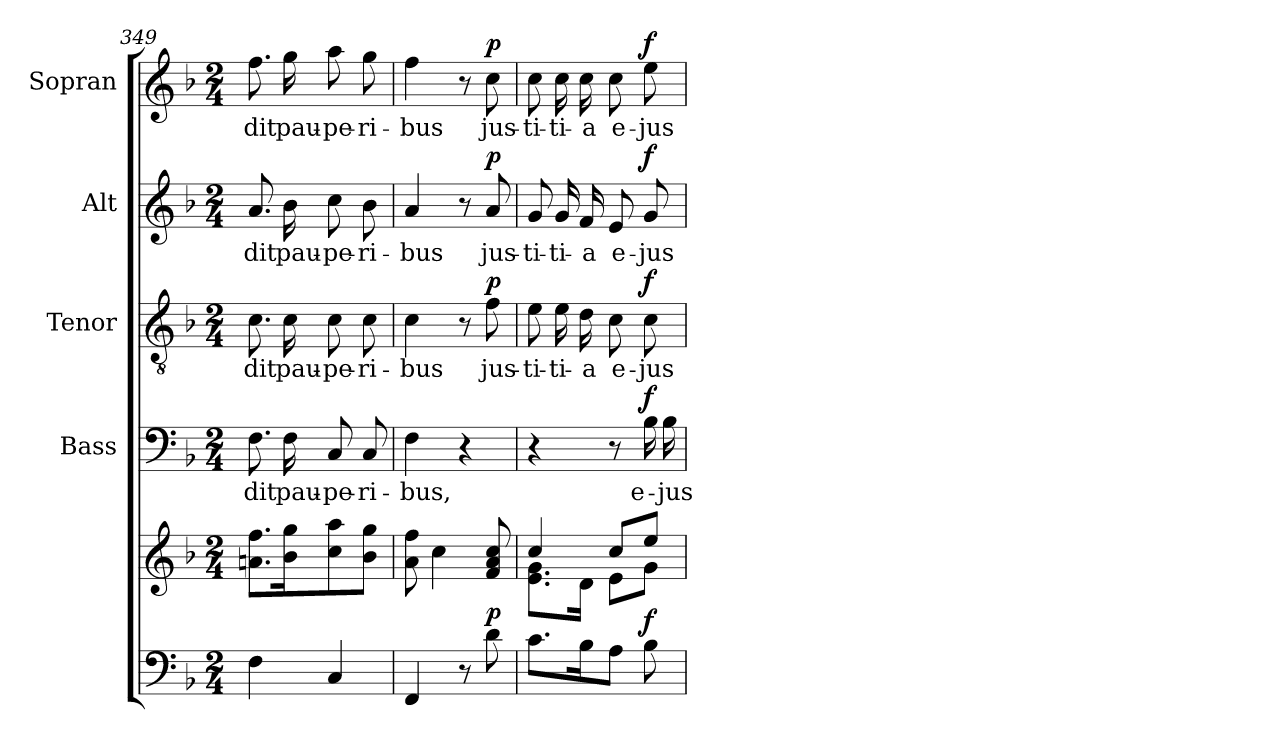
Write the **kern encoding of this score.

**kern	**kern	**dynam	**kern	**text	**dynam	**kern	**text	**dynam	**kern	**text	**dynam	**kern	**text	**dynam
*part5	*part5	*part5	*part4	*part4	*part4	*part3	*part3	*part3	*part2	*part2	*part2	*part1	*part1	*part1
*staff6	*staff5	*staff5/6	*staff4	*staff4	*staff4	*staff3	*staff3	*staff3	*staff2	*staff2	*staff2	*staff1	*staff1	*staff1
*	*	*	*I"Bass	*	*	*I"Tenor	*	*	*I"Alt	*	*	*I"Sopran	*	*
*	*	*	*I'B.	*	*	*I'T.	*	*	*I'A.	*	*	*I'S.	*	*
!!LO:PB:g=z
*clefF4	*clefG2	*	*clefF4	*	*	*clefGv2	*	*	*clefG2	*	*	*clefG2	*	*
*k[b-]	*k[b-]	*	*k[b-]	*	*	*k[b-]	*	*	*k[b-]	*	*	*k[b-]	*	*
*F:	*F:	*	*F:	*	*	*F:	*	*	*F:	*	*	*F:	*	*
*M2/4	*M2/4	*	*M2/4	*	*	*M2/4	*	*	*M2/4	*	*	*M2/4	*	*
=349	=349	=349	=349	=349	=349	=349	=349	=349	=349	=349	=349	=349	=349	=349
!	!	!	!	!LO:LY:b	!	!	!LO:LY:b	!	!	!LO:LY:b	!	!	!LO:LY:b	!
4F\	8.an\ 8.ff\L	.	8.F\	-dit	.	8.c\	-dit	.	8.a/	-dit	.	8.ff\	-dit	.
!	!	!	!	!LO:LY:b	!	!	!LO:LY:b	!	!	!LO:LY:b	!	!	!LO:LY:b	!
.	16b-\ 16gg\k	.	16F\	pau-	.	16c\	pau-	.	16b-\	pau-	.	16gg\	pau-	.
!	!	!	!	!LO:LY:b	!	!	!LO:LY:b	!	!	!LO:LY:b	!	!	!LO:LY:b	!
4C/	8cc\ 8aa\	.	8C/	-pe-	.	8c\	-pe-	.	8cc\	-pe-	.	8aa\	-pe-	.
!	!	!	!	!LO:LY:b	!	!	!LO:LY:b	!	!	!LO:LY:b	!	!	!LO:LY:b	!
.	8b-\ 8gg\J	.	8C/	-ri-	.	8c\	-ri-	.	8b-\	-ri-	.	8gg\	-ri-	.
=350	=350	=350	=350	=350	=350	=350	=350	=350	=350	=350	=350	=350	=350	=350
!	!	!	!	!LO:LY:b	!	!	!LO:LY:b	!	!	!LO:LY:b	!	!	!LO:LY:b	!
4FF/	8a\ 8ff\	.	4F\	-bus,	.	4c\	-bus	.	4a/	-bus	.	4ff\	-bus	.
.	4cc\	.	.	.	.	.	.	.	.	.	.	.	.	.
8r	.	.	4r	.	.	8r	.	.	8r	.	.	8r	.	.
!	!	!LO:DY:a=2	!	!	!	!	!LO:LY:b	!LO:DY:a	!	!LO:LY:b	!LO:DY:a	!	!LO:LY:b	!LO:DY:a
8d\	8f/ 8a/ 8cc/	p	.	.	.	8f\	jus-	p	8a/	jus-	p	8cc\	jus-	p
=351	=351	=351	=351	=351	=351	=351	=351	=351	=351	=351	=351	=351	=351	=351
*	*^	*	*	*	*	*	*	*	*	*	*	*	*	*
!	!	!	!	!	!	!	!	!LO:LY:b	!	!	!LO:LY:b	!	!	!LO:LY:b	!
8.c\L	4cc/	8.e\ 8.g\L	.	4r	.	.	8e\	-ti-	.	8g/	-ti-	.	8cc\	-ti-	.
!	!	!	!	!	!	!	!	!LO:LY:b	!	!	!LO:LY:b	!	!	!LO:LY:b	!
.	.	.	.	.	.	.	16e\	-ti-	.	16g/	-ti-	.	16cc\	-ti-	.
!	!	!	!	!	!	!	!	!LO:LY:b	!	!	!LO:LY:b	!	!	!LO:LY:b	!
16B-\k	.	16d\Jk	.	.	.	.	16d\	-a	.	16f/	-a	.	16cc\	-a	.
!	!	!	!	!	!	!	!	!LO:LY:b	!	!	!LO:LY:b	!	!	!LO:LY:b	!
8A\J	8cc/L	8e\L	.	8r	.	.	8c\	e-	.	8e/	e-	.	8cc\	e-	.
!	!	!	!LO:DY:a=2	!	!LO:LY:b	!LO:DY:a	!	!LO:LY:b	!LO:DY:a	!	!LO:LY:b	!LO:DY:a	!	!LO:LY:b	!LO:DY:a
8B-\	8ee/J	8g\J	f	16B-\	e-	f	8c\	-jus	f	8g/	-jus	f	8ee\	-jus	f
!	!	!	!	!	!LO:LY:b	!	!	!	!	!	!	!	!	!	!
.	.	.	.	16B-\	-jus	.	.	.	.	.	.	.	.	.	.
*	*v	*v	*	*	*	*	*	*	*	*	*	*	*	*	*
=	=	=	=	=	=	=	=	=	=	=	=	=	=	=
*-	*-	*-	*-	*-	*-	*-	*-	*-	*-	*-	*-	*-	*-	*-
